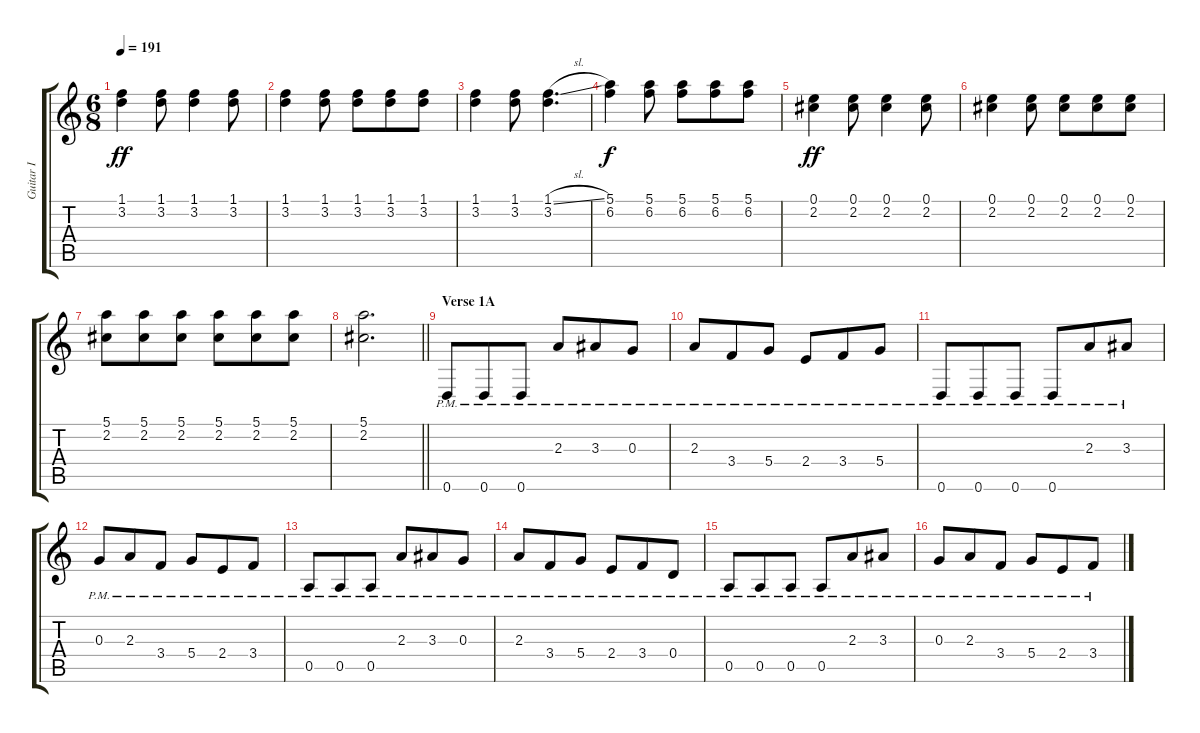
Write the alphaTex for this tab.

\track ("Guitar I" "Guitar I") {instrument overdrivenguitar}
\staff {score tabs}
\tuning (E4 B3 G3 D3 A2 D2) {hide}
\ts (6 8)
\tempo 191
\clef g2
\ks c
(1.1 3.2).4{dy ff} (1.1 3.2).8 (1.1 3.2).4 (1.1 3.2).8 |
(1.1 3.2).4 (1.1 3.2).8 (1.1 3.2).8 (1.1 3.2).8 (1.1 3.2).8 |
(1.1 3.2).4 (1.1 3.2).8 (1.1{sl} 3.2).4{d} |
(5.1 6.2).4{dy f} (5.1 6.2).8 (5.1 6.2).8 (5.1 6.2).8 (5.1 6.2).8 |
(0.1 2.2).4{dy ff} (0.1 2.2).8 (0.1 2.2).4 (0.1 2.2).8 |
(0.1 2.2).4 (0.1 2.2).8 (0.1 2.2).8 (0.1 2.2).8 (0.1 2.2).8 |
(5.1 2.2).8 (5.1 2.2).8 (5.1 2.2).8 (5.1 2.2).8 (5.1 2.2).8 (5.1 2.2).8 |
\barLineRight lightlight
(5.1 2.2).2{d} |
\section ("" "Verse 1A")
0.6{pm}.8 0.6{pm}.8 0.6{pm}.8 2.3{pm}.8 3.3{pm}.8 0.3{pm}.8 |
2.3{pm}.8 3.4{pm}.8 5.4{pm}.8 2.4{pm}.8 3.4{pm}.8 5.4{pm}.8 |
0.6{pm}.8 0.6{pm}.8 0.6{pm}.8 0.6{pm}.8 2.3{pm}.8 3.3{pm}.8 |
0.3{pm}.8 2.3{pm}.8 3.4{pm}.8 5.4{pm}.8 2.4{pm}.8 3.4{pm}.8 |
0.5{pm}.8 0.5{pm}.8 0.5{pm}.8 2.3{pm}.8 3.3{pm}.8 0.3{pm}.8 |
2.3{pm}.8 3.4{pm}.8 5.4{pm}.8 2.4{pm}.8 3.4{pm}.8 0.4{pm}.8 |
0.5{pm}.8 0.5{pm}.8 0.5{pm}.8 0.5{pm}.8 2.3{pm}.8 3.3{pm}.8 |
0.3{pm}.8 2.3{pm}.8 3.4{pm}.8 5.4{pm}.8 2.4{pm}.8 3.4{pm}.8
